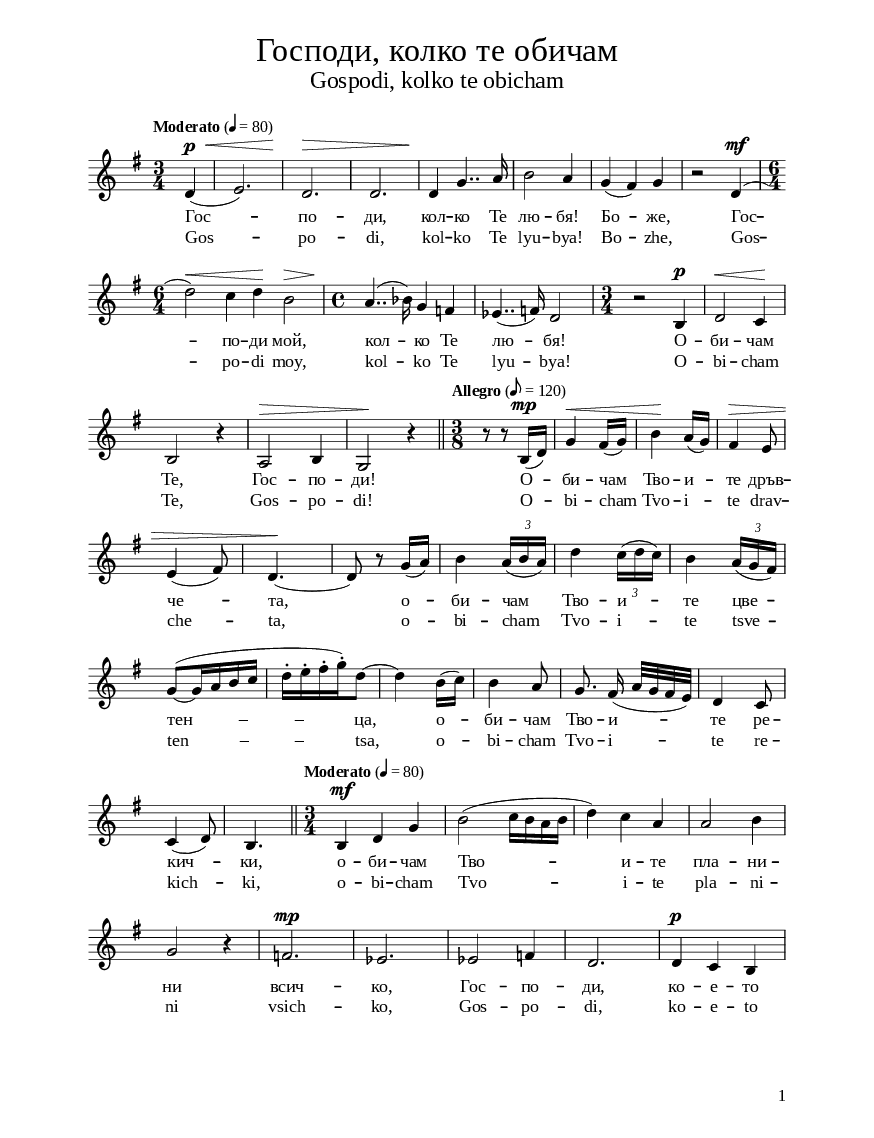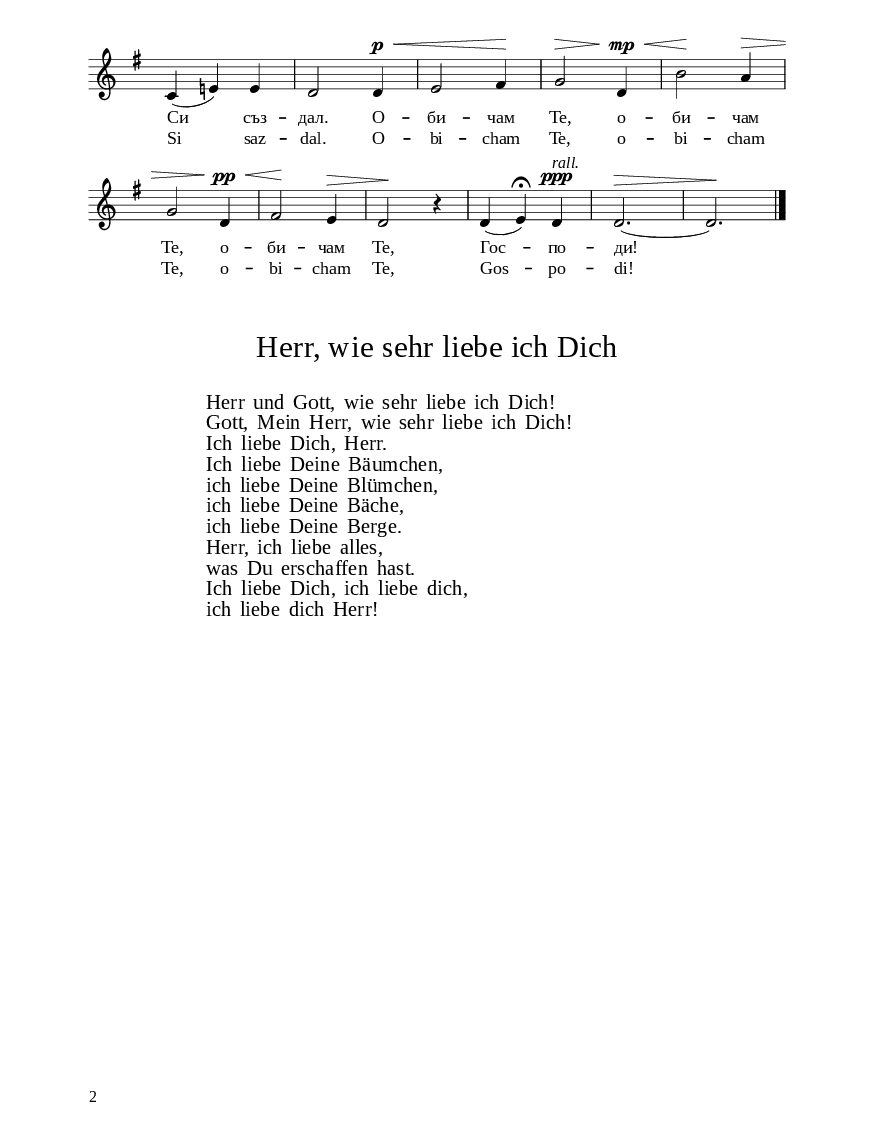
\version "2.24.1"

% include paper part and global functions
\include "include/globals.ily"

\bookpart {
  \label #'ref210
  \tocItem \markup "Господи, колко те обичам – Gospodi, kolko te obicham "
  \include "include/bookpart-paper.ily"
  \score {
    \include "include/score-layout.ily"

    \new Voice \absolute {
      \clef treble
      \key g \major
      \time 3/4
      \tempoFunc "Moderato" 4 "80"
      \autoBeamOff

      \partial 4
      d'4^\p^\< ( | % 2
      e'2. ) | % 3
      d'2. ^\! ^\> | % 4
      d'2. | % 5
      d'4 ^\! g'4.. a'16 | % 6
      b'2 a'4 | % 7
      g'4 ( fis'4 ) g'4 | % 8
      r2 d'4 ( ^\mf \break | % 9
      \time 6/4  | % 9
      d''2 ) ^\<  c''4  d''4 ^\!  b'2
      ^\> |
      \time 4/4  |
      a'4.. ( ^\!  bes'16 ) g'4 f'4 | % 11
      es'4.. ( f'16 ) d'2 | % 12
      \time 3/4  | % 12
      r2 b4 ^\p | % 13
      d'2 ^\< c'4 ^\! \break | % 14
      b2 r4 | % 15
      \once \override Hairpin.to-barline = ##f
      a2 ^\> b4 | % 16
      g2 ^\! r4 \bar "||"
      \time 3/8 \tempoFunc "Allegro" 8 "120" | % 17
      r8 r8 b16 ( [ ^\mp d'16 ) ] | % 18
      \once \override Hairpin.to-barline = ##f
      g'4 ^\< fis'16 ( [ g'16 ) ] | % 19
      b'4 ^\! a'16 ( [ g'16 ) ] |
      \once \override Hairpin.to-barline = ##f
      fis'4 ^\> e'8 \break | % 21
      e'4 ( fis'8 ) | % 22
      d'4. ~ ^\! | % 23
      d'8 r8 g'16 ( [ a'16 ) ] | % 24
      b'4 \once \omit TupletBracket
      \times 2/3  {
        a'16 ( [ b'16 a'16 ) ]
      }
      | % 25
      d''4 \once \omit TupletBracket
      \times 2/3  {
        c''16 ( [  d''16  c''16 ) ]
      }
      | % 26
      b'4 \once \omit TupletBracket
      \times 2/3  {
        a'16 ( [ g'16 fis'16 ) ]
      }
      \break | % 27
      g'8 ( ~ [ g'16 a'16 b'16 c''16
      ] | % 28
      d''16 -. [  e''16 -.  fis''16 -.
      g''16 -. ) d''8 ~ ] | % 29
      d''4  b'16 ( [  c''16 ) ] |
      b'4 a'8 | % 31
      g'8.  fis'16 ( a'32 [ g'32
      fis'32 e'32 ) ] | % 32
      d'4 c'8 \break | % 33
      c'4 ( d'8 ) | % 34
      b4. \bar "||"
      \time 3/4  | % 35
      \tempoFunc "Moderato" 4 "80"
      b4 ^\mf 
      d'4 g'4 | % 36
      b'2 (  c''16 [  b'16  a'16
      b'16 ] | % 37
      d''4 )  c''4 a'4 | % 38
      a'2  b'4 \break | % 39

      g'2 r4 |
      f'2. ^\mp | % 41
      es'2. | % 42
      es'2 f'4 | % 43
      d'2. | % 44
      d'4 ^\p c'4 b4 \pageBreak | % 45
      c'4 ( e'!4 ) e'4 | % 46
      d'2 d'4 ^\p ^\< | % 47
      e'2 fis'4 ^\! | % 48
      \override Hairpin.to-barline = ##f
      g'2 ^\> d'4 ^\mp ^\!
      
      ^\<  | % 49
      b'2 ^\! a'4 ^\> \break |
      g'2 d'4 ^\! ^\pp  ^\< | % 51
      fis'2  ^\! e'4 ^\> | % 52
      d'2 ^\! r4 | % 53
      d'4 ( e'4 ) ^\fermata d'4
      ^\markup{
        \italic
        {rall.}
      }
      ^\ppp | % 54
      d'2. ~ ^\> | % 55
      d'2. ^\! \bar "|."
    }

    \addlyrics {
      Гос -- по --
      ди, кол -- ко Те лю -- бя! Бо -- же, Гос -- по
      -- ди мой, кол -- ко Те лю -- бя! О -- би -- чам
      Те, Гос -- по -- ди! О -- би -- чам Тво -- и --
      те дръв -- че -- та, о -- би -- чам Тво -- и --
      те цве -- "тен           –           –            ца," о -- би
      -- чам Тво -- и -- те ре -- кич -- ки, о -- би --
      чам Тво -- и -- те  пла -- ни -- ни всич -- ко,
      Гос -- по -- ди, ко -- е -- то Си съз -- дал. О
      -- би -- чам Те, о -- би -- чам Те, о -- би --
      чам Те, Гос -- по -- ди!}
      \addlyrics {
        Gos -- po --
        di, kol -- ko Te lyu -- bya! Bo -- zhe, Gos -- po
        -- di moy, kol -- ko Te lyu -- bya! O -- bi -- cham
        Te, Gos -- po -- di! O -- bi -- cham Tvo -- i --
        te drav -- che -- ta, o -- bi -- cham Tvo -- i --
        te tsve -- "ten            –           –            tsa," o -- bi
        -- cham Tvo -- i -- te re -- kich -- ki, o -- bi --
        cham Tvo -- i -- te  pla -- ni -- ni vsich -- ko,
        Gos -- po -- di, ko -- e -- to Si saz -- dal. O
        -- bi -- cham Te, o -- bi -- cham Te, o -- bi --
        cham Te, Gos -- po -- di!}

        \header {
          title = \titleFunc "Господи, колко те обичам" "Gospodi, kolko te obicham"
        }

        \midi{}

      } % score

      \markup \empty-one

      % include foreign translation(s) of the song
      \version "2.20.0"

\markup \fill-line { \fontsize #6 "Herr, wie sehr liebe ich Dich" }
\markup \null
\markup \null
\markup \fontsize #+2.5 {
  \hspace #10
  \override #'(baseline-skip . 2)

  \column {
    \line { " " }

\line { " "Herr und Gott, wie sehr liebe ich Dich!}

\line { " "Gott, Mein Herr, wie sehr liebe ich Dich!}

\line { " "Ich liebe Dich, Herr.}

\line { " "Ich liebe Deine Bäumchen, }

\line { " "ich liebe Deine Blümchen,}

\line { " "ich liebe Deine Bäche,}

\line { " "ich liebe Deine Berge.}

\line { " "Herr, ich liebe alles,}

\line { " "was Du erschaffen hast.}

\line { " "Ich liebe Dich, ich liebe dich,}

\line { " "ich liebe dich Herr!}

  }
}

    } % bookpart

    % Più mosso
    %
